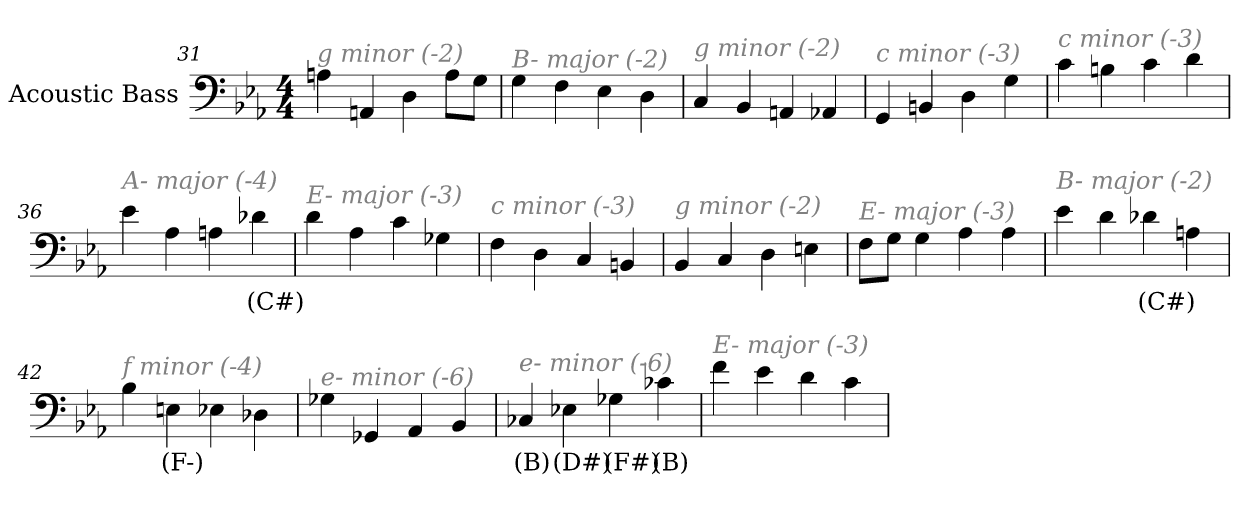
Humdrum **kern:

**kern	**text
*part1	*part1
*staff1	*staff1
*I"Acoustic Bass	*
*clefF4	*
*ITrd7c12	*
*k[b-e-a-]	*
*E-:	*
*M4/4	*
=31	=31
!LO:TX:i:color=#808080:t=g minor (-2)	!
4AAn	.
4AAAn	.
4DD	.
8AAL	.
8GGJ	.
=32	=32
!LO:TX:i:color=#808080:t=B- major (-2)	!
4GG	.
4FF	.
4EE-	.
4DD	.
=33	=33
!LO:TX:i:color=#808080:t=g minor (-2)	!
4CC	.
4BBB-	.
4AAAn	.
4AAA-X	.
=34	=34
!LO:TX:i:color=#808080:t=c minor (-3)	!
4GGG	.
4BBBn	.
4DD	.
4GG	.
=35	=35
!LO:TX:i:color=#808080:t=c minor (-3)	!
4C	.
4BBn	.
4C	.
4D	.
=36	=36
!LO:TX:i:color=#808080:t=A- major (-4)	!
4E-	.
4AA-	.
4AAn	.
4D-Xi	(C#)
=37	=37
!LO:TX:i:color=#808080:t=E- major (-3)	!
4D	.
4AA-	.
4C	.
4GG-X	.
=38	=38
!LO:TX:i:color=#808080:t=c minor (-3)	!
4FF	.
4DD	.
4CC	.
4BBBn	.
=39	=39
!LO:TX:i:color=#808080:t=g minor (-2)	!
4BBB-	.
4CC	.
4DD	.
4EEn	.
=40	=40
!LO:TX:i:color=#808080:t=E- major (-3)	!
8FFL	.
8GGJ	.
4GG	.
4AA-	.
4AA-	.
=41	=41
!LO:TX:i:color=#808080:t=B- major (-2)	!
4E-	.
4D	.
4D-Xi	(C#)
4AAn	.
=42	=42
!LO:TX:i:color=#808080:t=f minor (-4)	!
4BB-	.
4EEni	(F-)
4EE-	.
4DD-X	.
=43	=43
!LO:TX:i:color=#808080:t=e- minor (-6)	!
4GG-X	.
4GGG-X	.
4AAA-	.
4BBB-	.
=44	=44
!LO:TX:i:color=#808080:t=e- minor (-6)	!
4CC-Xi	(B)
4EE-Xi	(D#)
4GG-Xi	(F#)
4C-Xi	(B)
=45	=45
!LO:TX:i:color=#808080:t=E- major (-3)	!
4F	.
4E-	.
4D	.
4C	.
=	=
*-	*-
